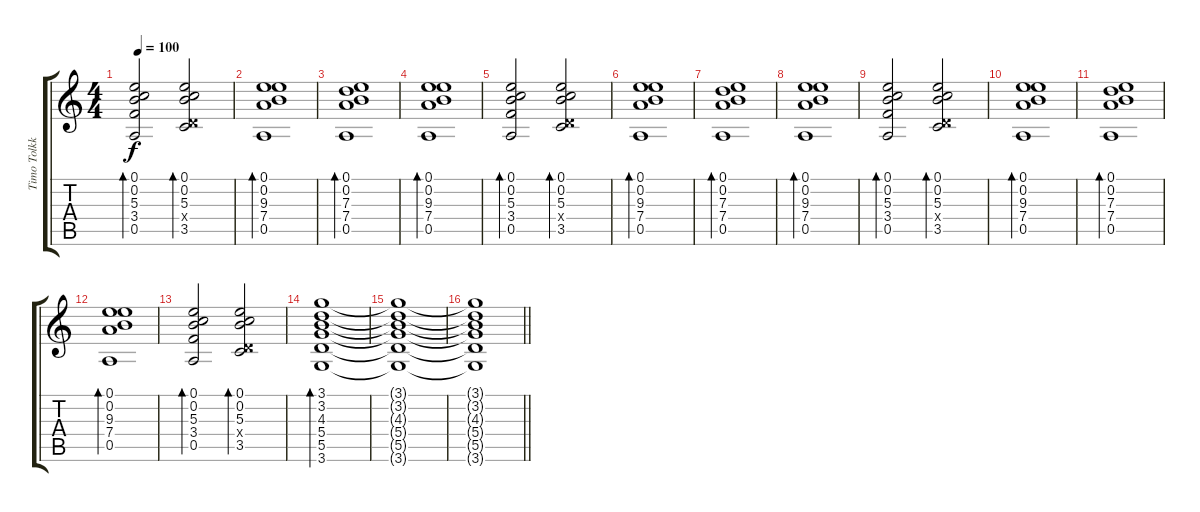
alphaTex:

\track ("Timo Tolkki" "Timo Tolkk") {instrument distortionguitar}
\staff {score tabs}
\tuning (E4 B3 G3 D3 A2 E2) {hide}
\ts (4 4)
\tempo 100
\clef g2
\ks c
(0.1 0.2 5.3 3.4 0.5).2{bd 240 dy f} (0.1 0.2 5.3 0.4{x} 3.5).2{bd 240} |
(0.1 0.2 9.3 7.4 0.5).1{bd 240} |
(0.1 0.2 7.3 7.4 0.5).1{bd 240} |
(0.1 0.2 9.3 7.4 0.5).1{bd 240} |
(0.1 0.2 5.3 3.4 0.5).2{bd 240} (0.1 0.2 5.3 0.4{x} 3.5).2{bd 240} |
(0.1 0.2 9.3 7.4 0.5).1{bd 240} |
(0.1 0.2 7.3 7.4 0.5).1{bd 240} |
(0.1 0.2 9.3 7.4 0.5).1{bd 240} |
(0.1 0.2 5.3 3.4 0.5).2{bd 240} (0.1 0.2 5.3 0.4{x} 3.5).2{bd 240} |
(0.1 0.2 9.3 7.4 0.5).1{bd 240} |
(0.1 0.2 7.3 7.4 0.5).1{bd 240} |
(0.1 0.2 9.3 7.4 0.5).1{bd 240} |
(0.1 0.2 5.3 3.4 0.5).2{bd 240} (0.1 0.2 5.3 0.4{x} 3.5).2{bd 240} |
(3.1 3.2 4.3 5.4 5.5 3.6).1{bd 240} |
(3.1{t} 3.2{t} 4.3{t} 5.4{t} 5.5{t} 3.6{t}).1 |
\barLineRight lightlight
(3.1{t} 3.2{t} 4.3{t} 5.4{t} 5.5{t} 3.6{t}).1
